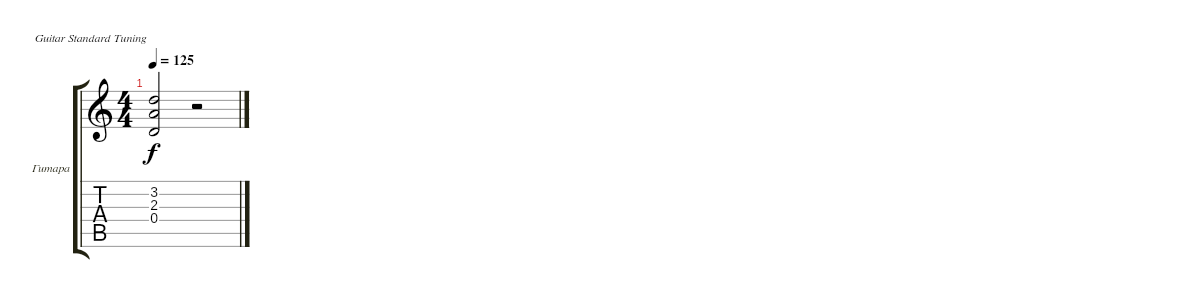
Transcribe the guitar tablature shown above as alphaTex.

\bracketExtendMode groupsimilarinstruments
\firstSystemTrackNameOrientation horizontal
\otherSystemsTrackNameOrientation horizontal
\track ("Сергей Маврин" "Гитара") {instrument distortionguitar}
\staff {score tabs}
\tuning (E4 B3 G3 D3 A2 E2)
\ts (4 4)
\tempo 125
\clef g2
\ks c
(3.2{t} 2.3{t} 0.4{t}).2{dy f} r.2
